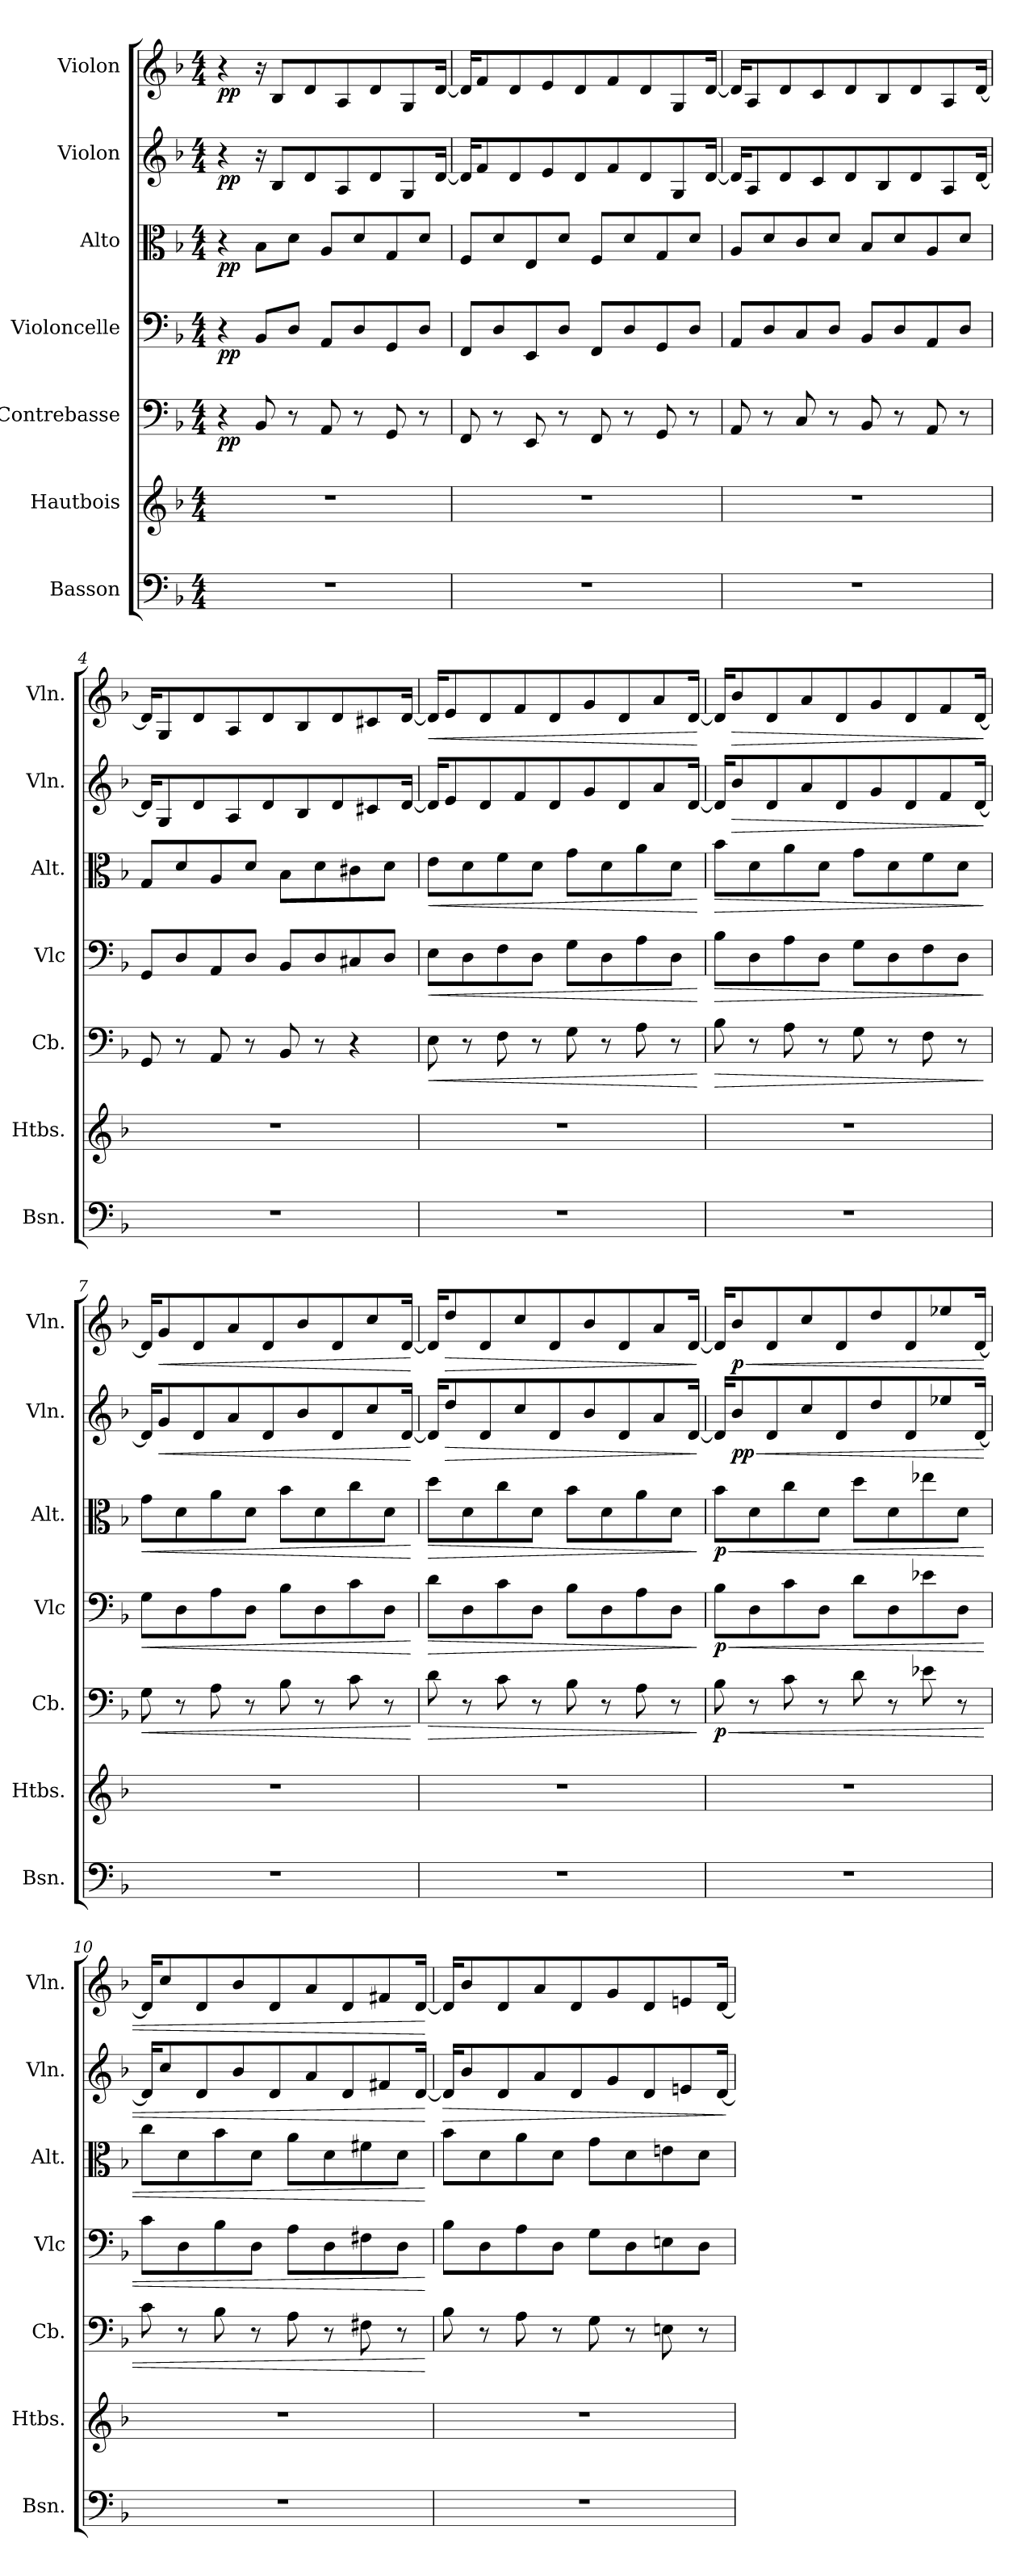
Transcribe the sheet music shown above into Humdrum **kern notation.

**kern	**kern	**kern	**dynam	**kern	**dynam	**kern	**dynam	**kern	**dynam	**kern	**dynam
*part7	*part6	*part5	*part5	*part4	*part4	*part3	*part3	*part2	*part2	*part1	*part1
*staff7	*staff6	*staff5	*staff5	*staff4	*staff4	*staff3	*staff3	*staff2	*staff2	*staff1	*staff1
*I"Basson	*I"Hautbois	*I"Contrebasse	*	*I"Violoncelle	*	*I"Alto	*	*I"Violon	*	*I"Violon	*
*I'Bsn.	*I'Htbs.	*I'Cb.	*	*I'Vlc	*	*I'Alt.	*	*I'Vln.	*	*I'Vln.	*
*clefF4	*clefG2	*clefF4	*	*clefF4	*	*clefC3	*	*clefG2	*	*clefG2	*
*	*	*ITrd7c12	*	*	*	*	*	*	*	*	*
*k[b-]	*k[b-]	*k[b-]	*	*k[b-]	*	*k[b-]	*	*k[b-]	*	*k[b-]	*
*M4/4	*M4/4	*M4/4	*	*M4/4	*	*M4/4	*	*M4/4	*	*M4/4	*
=1	=1	=1	=1	=1	=1	=1	=1	=1	=1	=1	=1
!	!	!	!LO:DY:b	!	!LO:DY:b	!	!LO:DY:b	!	!LO:DY:b	!	!LO:DY:b
1r	1r	4r	pp	4r	pp	4r	pp	4r	pp	4r	pp
.	.	8BBB-/	.	8BB-/L	.	8B-\L	.	16r	.	16r	.
.	.	.	.	.	.	.	.	8B-/L	.	8B-/L	.
.	.	8r	.	8D/J	.	8d\J	.	.	.	.	.
.	.	.	.	.	.	.	.	8d/	.	8d/	.
.	.	8AAA/	.	8AA/L	.	8A/L	.	.	.	.	.
.	.	.	.	.	.	.	.	8A/	.	8A/	.
.	.	8r	.	8D/	.	8d/	.	.	.	.	.
.	.	.	.	.	.	.	.	8d/	.	8d/	.
.	.	8GGG/	.	8GG/	.	8G/	.	.	.	.	.
.	.	.	.	.	.	.	.	8G/	.	8G/	.
.	.	8r	.	8D/J	.	8d/J	.	.	.	.	.
.	.	.	.	.	.	.	.	[16d/Jk	.	[16d/Jk	.
=2	=2	=2	=2	=2	=2	=2	=2	=2	=2	=2	=2
1r	1r	8FFF/	.	8FF/L	.	8F/L	.	16d/KL]	.	16d/KL]	.
.	.	.	.	.	.	.	.	8f/	.	8f/	.
.	.	8r	.	8D/	.	8d/	.	.	.	.	.
.	.	.	.	.	.	.	.	8d/	.	8d/	.
.	.	8EEE/	.	8EE/	.	8E/	.	.	.	.	.
.	.	.	.	.	.	.	.	8e/	.	8e/	.
.	.	8r	.	8D/J	.	8d/J	.	.	.	.	.
.	.	.	.	.	.	.	.	8d/	.	8d/	.
.	.	8FFF/	.	8FF/L	.	8F/L	.	.	.	.	.
.	.	.	.	.	.	.	.	8f/	.	8f/	.
.	.	8r	.	8D/	.	8d/	.	.	.	.	.
.	.	.	.	.	.	.	.	8d/	.	8d/	.
.	.	8GGG/	.	8GG/	.	8G/	.	.	.	.	.
.	.	.	.	.	.	.	.	8G/	.	8G/	.
.	.	8r	.	8D/J	.	8d/J	.	.	.	.	.
.	.	.	.	.	.	.	.	[16d/Jk	.	[16d/Jk	.
=3	=3	=3	=3	=3	=3	=3	=3	=3	=3	=3	=3
1r	1r	8AAA/	.	8AA/L	.	8A/L	.	16d/KL]	.	16d/KL]	.
.	.	.	.	.	.	.	.	8A/	.	8A/	.
.	.	8r	.	8D/	.	8d/	.	.	.	.	.
.	.	.	.	.	.	.	.	8d/	.	8d/	.
.	.	8CC/	.	8C/	.	8c/	.	.	.	.	.
.	.	.	.	.	.	.	.	8c/	.	8c/	.
.	.	8r	.	8D/J	.	8d/J	.	.	.	.	.
.	.	.	.	.	.	.	.	8d/	.	8d/	.
.	.	8BBB-/	.	8BB-/L	.	8B-/L	.	.	.	.	.
.	.	.	.	.	.	.	.	8B-/	.	8B-/	.
.	.	8r	.	8D/	.	8d/	.	.	.	.	.
.	.	.	.	.	.	.	.	8d/	.	8d/	.
.	.	8AAA/	.	8AA/	.	8A/	.	.	.	.	.
.	.	.	.	.	.	.	.	8A/	.	8A/	.
.	.	8r	.	8D/J	.	8d/J	.	.	.	.	.
.	.	.	.	.	.	.	.	[16d/Jk	.	[16d/Jk	.
!!LO:PB:g=z
=4	=4	=4	=4	=4	=4	=4	=4	=4	=4	=4	=4
1r	1r	8GGG/	.	8GG/L	.	8G/L	.	16d/KL]	.	16d/KL]	.
.	.	.	.	.	.	.	.	8G/	.	8G/	.
.	.	8r	.	8D/	.	8d/	.	.	.	.	.
.	.	.	.	.	.	.	.	8d/	.	8d/	.
.	.	8AAA/	.	8AA/	.	8A/	.	.	.	.	.
.	.	.	.	.	.	.	.	8A/	.	8A/	.
.	.	8r	.	8D/J	.	8d/J	.	.	.	.	.
.	.	.	.	.	.	.	.	8d/	.	8d/	.
.	.	8BBB-/	.	8BB-/L	.	8B-\L	.	.	.	.	.
.	.	.	.	.	.	.	.	8B-/	.	8B-/	.
.	.	8r	.	8D/	.	8d\	.	.	.	.	.
.	.	.	.	.	.	.	.	8d/	.	8d/	.
.	.	4r	.	8C#X/	.	8c#X\	.	.	.	.	.
.	.	.	.	.	.	.	.	8c#X/	.	8c#X/	.
.	.	.	.	8D/J	.	8d\J	.	.	.	.	.
.	.	.	.	.	.	.	.	[16d/Jk	.	[16d/Jk	.
=5	=5	=5	=5	=5	=5	=5	=5	=5	=5	=5	=5
!	!	!	!LO:HP:b	!	!LO:HP:b	!	!LO:HP:b	!	!	!	!LO:HP:b
1r	1r	8EE\	<	8E\L	<	8e\L	<	16d/KL]	.	16d/KL]	<
.	.	.	.	.	.	.	.	8e/	.	8e/	.
.	.	8r	.	8D\	.	8d\	.	.	.	.	.
.	.	.	.	.	.	.	.	8d/	.	8d/	.
.	.	8FF\	.	8F\	.	8f\	.	.	.	.	.
.	.	.	.	.	.	.	.	8f/	.	8f/	.
.	.	8r	.	8D\J	.	8d\J	.	.	.	.	.
.	.	.	.	.	.	.	.	8d/	.	8d/	.
.	.	8GG\	.	8G\L	.	8g\L	.	.	.	.	.
.	.	.	.	.	.	.	.	8g/	.	8g/	.
.	.	8r	.	8D\	.	8d\	.	.	.	.	.
.	.	.	.	.	.	.	.	8d/	.	8d/	.
.	.	8AA\	.	8A\	.	8a\	.	.	.	.	.
.	.	.	.	.	.	.	.	8a/	.	8a/	.
.	.	8r	.	8D\J	.	8d\J	.	.	.	.	.
.	.	.	.	.	.	.	.	[16d/Jk	.	[16d/Jk	.
.	.	.	[	.	[	.	[	.	.	.	[
=6	=6	=6	=6	=6	=6	=6	=6	=6	=6	=6	=6
!	!	!	!LO:HP:b	!	!LO:HP:b	!	!LO:HP:b	!	!	!	!
1r	1r	8BB-\	>	8B-\L	>	8b-\L	>	16d/KL]	.	16d/KL]	.
!	!	!	!	!	!	!	!	!	!LO:HP:b	!	!LO:HP:b
.	.	.	.	.	.	.	.	8b-/	>	8b-/	>
.	.	8r	.	8D\	.	8d\	.	.	.	.	.
.	.	.	.	.	.	.	.	8d/	.	8d/	.
.	.	8AA\	.	8A\	.	8a\	.	.	.	.	.
.	.	.	.	.	.	.	.	8a/	.	8a/	.
.	.	8r	.	8D\J	.	8d\J	.	.	.	.	.
.	.	.	.	.	.	.	.	8d/	.	8d/	.
.	.	8GG\	.	8G\L	.	8g\L	.	.	.	.	.
.	.	.	.	.	.	.	.	8g/	.	8g/	.
.	.	8r	.	8D\	.	8d\	.	.	.	.	.
.	.	.	.	.	.	.	.	8d/	.	8d/	.
.	.	8FF\	.	8F\	.	8f\	.	.	.	.	.
.	.	.	.	.	.	.	.	8f/	.	8f/	.
.	.	8r	.	8D\J	.	8d\J	.	.	.	.	.
.	.	.	.	.	.	.	.	[16d/Jk	.	[16d/Jk	.
.	.	.	]	.	]	.	]	.	]	.	]
=7	=7	=7	=7	=7	=7	=7	=7	=7	=7	=7	=7
!	!	!	!LO:HP:b	!	!LO:HP:b	!	!LO:HP:b	!	!	!	!
1r	1r	8GG\	<	8G\L	<	8g\L	<	16d/KL]	.	16d/KL]	.
!	!	!	!	!	!	!	!	!	!LO:HP:b	!	!LO:HP:b
.	.	.	.	.	.	.	.	8g/	<	8g/	<
.	.	8r	.	8D\	.	8d\	.	.	.	.	.
.	.	.	.	.	.	.	.	8d/	.	8d/	.
.	.	8AA\	.	8A\	.	8a\	.	.	.	.	.
.	.	.	.	.	.	.	.	8a/	.	8a/	.
.	.	8r	.	8D\J	.	8d\J	.	.	.	.	.
.	.	.	.	.	.	.	.	8d/	.	8d/	.
.	.	8BB-\	.	8B-\L	.	8b-\L	.	.	.	.	.
.	.	.	.	.	.	.	.	8b-/	.	8b-/	.
.	.	8r	.	8D\	.	8d\	.	.	.	.	.
.	.	.	.	.	.	.	.	8d/	.	8d/	.
.	.	8C\	.	8c\	.	8cc\	.	.	.	.	.
.	.	.	.	.	.	.	.	8cc/	.	8cc/	.
.	.	8r	.	8D\J	.	8d\J	.	.	.	.	.
.	.	.	.	.	.	.	.	[16d/Jk	.	[16d/Jk	.
.	.	.	[	.	[	.	[	.	[	.	[
!!LO:PB:g=z
=8	=8	=8	=8	=8	=8	=8	=8	=8	=8	=8	=8
!	!	!	!LO:HP:b	!	!LO:HP:b	!	!LO:HP:b	!	!	!	!
1r	1r	8D\	>	8d\L	>	8dd\L	>	16d/KL]	.	16d/KL]	.
!	!	!	!	!	!	!	!	!	!LO:HP:b	!	!LO:HP:b
.	.	.	.	.	.	.	.	8dd/	>	8dd/	>
.	.	8r	.	8D\	.	8d\	.	.	.	.	.
.	.	.	.	.	.	.	.	8d/	.	8d/	.
.	.	8C\	.	8c\	.	8cc\	.	.	.	.	.
.	.	.	.	.	.	.	.	8cc/	.	8cc/	.
.	.	8r	.	8D\J	.	8d\J	.	.	.	.	.
.	.	.	.	.	.	.	.	8d/	.	8d/	.
.	.	8BB-\	.	8B-\L	.	8b-\L	.	.	.	.	.
.	.	.	.	.	.	.	.	8b-/	.	8b-/	.
.	.	8r	.	8D\	.	8d\	.	.	.	.	.
.	.	.	.	.	.	.	.	8d/	.	8d/	.
.	.	8AA\	.	8A\	.	8a\	.	.	.	.	.
.	.	.	.	.	.	.	.	8a/	.	8a/	.
.	.	8r	.	8D\J	.	8d\J	.	.	.	.	.
.	.	.	.	.	.	.	.	[16d/Jk	.	[16d/Jk	.
.	.	.	]	.	]	.	]	.	]	.	]
=9	=9	=9	=9	=9	=9	=9	=9	=9	=9	=9	=9
!	!	!	!LO:HP:b	!	!LO:HP:b	!	!LO:HP:b	!	!	!	!
!	!	!	!LO:DY:n=1:b	!	!LO:DY:n=1:b	!	!LO:DY:n=1:b	!	!	!	!
1r	1r	8BB-\	< p	8B-\L	< p	8b-\L	< p	16d/KL]	.	16d/KL]	.
!	!	!	!	!	!	!	!	!	!LO:HP:b	!	!LO:HP:b
!	!	!	!	!	!	!	!	!	!LO:DY:n=1:b	!	!
!	!	!	!	!	!	!	!	!	!LO:DY:n=2:b	!	!LO:DY:n=1:b
.	.	.	.	.	.	.	.	8b-/	< p p	8b-/	< p
.	.	8r	.	8D\	.	8d\	.	.	.	.	.
.	.	.	.	.	.	.	.	8d/	.	8d/	.
.	.	8C\	.	8c\	.	8cc\	.	.	.	.	.
.	.	.	.	.	.	.	.	8cc/	.	8cc/	.
.	.	8r	.	8D\J	.	8d\J	.	.	.	.	.
.	.	.	.	.	.	.	.	8d/	.	8d/	.
.	.	8D\	.	8d\L	.	8dd\L	.	.	.	.	.
.	.	.	.	.	.	.	.	8dd/	.	8dd/	.
.	.	8r	.	8D\	.	8d\	.	.	.	.	.
.	.	.	.	.	.	.	.	8d/	.	8d/	.
.	.	8E-X\	.	8e-X\	.	8ee-X\	.	.	.	.	.
.	.	.	.	.	.	.	.	8ee-X/	.	8ee-X/	.
.	.	8r	.	8D\J	.	8d\J	.	.	.	.	.
.	.	.	.	.	.	.	.	[16d/Jk	.	[16d/Jk	.
=10	=10	=10	=10	=10	=10	=10	=10	=10	=10	=10	=10
1r	1r	8C\	.	8c\L	.	8cc\L	.	16d/KL]	.	16d/KL]	.
.	.	.	.	.	.	.	.	8cc/	.	8cc/	.
.	.	8r	.	8D\	.	8d\	.	.	.	.	.
.	.	.	.	.	.	.	.	8d/	.	8d/	.
.	.	8BB-\	.	8B-\	.	8b-\	.	.	.	.	.
.	.	.	.	.	.	.	.	8b-/	.	8b-/	.
.	.	8r	.	8D\J	.	8d\J	.	.	.	.	.
.	.	.	.	.	.	.	.	8d/	.	8d/	.
.	.	8AA\	.	8A\L	.	8a\L	.	.	.	.	.
.	.	.	.	.	.	.	.	8a/	.	8a/	.
.	.	8r	.	8D\	.	8d\	.	.	.	.	.
.	.	.	.	.	.	.	.	8d/	.	8d/	.
.	.	8FF#X\	.	8F#X\	.	8f#X\	.	.	.	.	.
.	.	.	.	.	.	.	.	8f#X/	.	8f#X/	.
.	.	8r	.	8D\J	.	8d\J	.	.	.	.	.
.	.	.	.	.	.	.	.	[16d/Jk	.	[16d/Jk	.
.	.	.	[	.	[	.	[	.	[	.	[
=11	=11	=11	=11	=11	=11	=11	=11	=11	=11	=11	=11
!	!	!	!	!	!	!	!	!	!LO:HP:b	!	!
1r	1r	8BB-\	.	8B-\L	.	8b-\L	.	16d/KL]	>	16d/KL]	.
.	.	.	.	.	.	.	.	8b-/	.	8b-/	.
.	.	8r	.	8D\	.	8d\	.	.	.	.	.
.	.	.	.	.	.	.	.	8d/	.	8d/	.
.	.	8AA\	.	8A\	.	8a\	.	.	.	.	.
.	.	.	.	.	.	.	.	8a/	.	8a/	.
.	.	8r	.	8D\J	.	8d\J	.	.	.	.	.
.	.	.	.	.	.	.	.	8d/	.	8d/	.
.	.	8GG\	.	8G\L	.	8g\L	.	.	.	.	.
.	.	.	.	.	.	.	.	8g/	.	8g/	.
.	.	8r	.	8D\	.	8d\	.	.	.	.	.
.	.	.	.	.	.	.	.	8d/	.	8d/	.
.	.	8EEn\	.	8En\	.	8en\	.	.	.	.	.
.	.	.	.	.	.	.	.	8en/	.	8en/	.
.	.	8r	.	8D\J	.	8d\J	.	.	.	.	.
.	.	.	.	.	.	.	.	[16d/Jk	.	[16d/Jk	.
.	.	.	.	.	.	.	.	.	]	.	.
=	=	=	=	=	=	=	=	=	=	=	=
*-	*-	*-	*-	*-	*-	*-	*-	*-	*-	*-	*-
